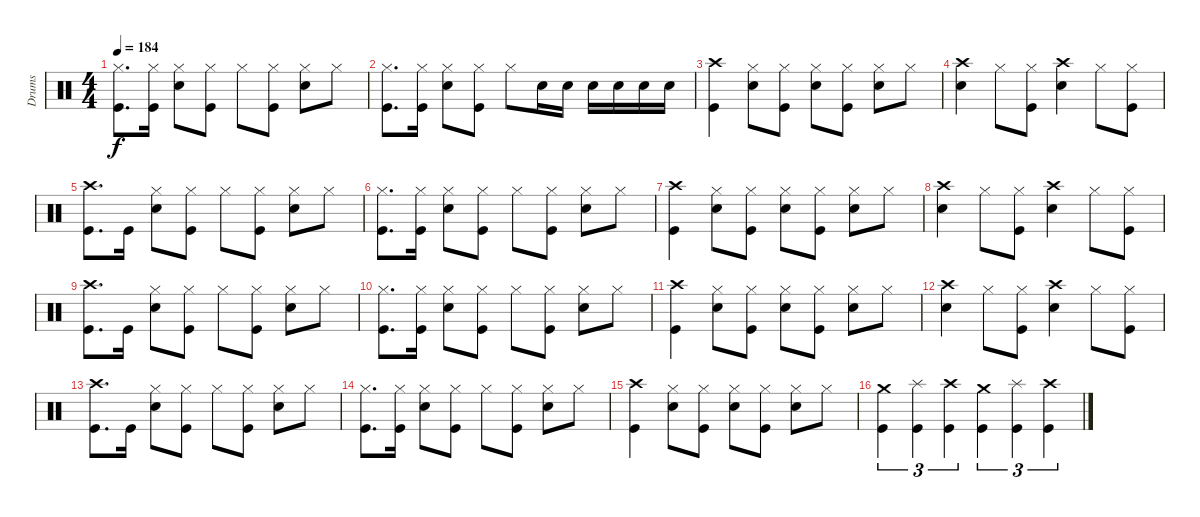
\track ("Drums" "Drums") {instrument percussion}
\staff {score}
\articulation defaults
\ts (4 4)
\tempo 184
\clef neutral
\ks c
("Kick (hit)" "Hi-Hat (closed)").8{d dy f} ("Kick (hit)" "Hi-Hat (closed)").16 ("Hi-Hat (closed)" "Snare (hit) 2").8 ("Kick (hit)" "Hi-Hat (closed)").8 "Hi-Hat (closed)".8 ("Kick (hit)" "Hi-Hat (closed)").8 ("Hi-Hat (closed)" "Snare (hit) 2").8 "Hi-Hat (closed)".8 |
("Kick (hit)" "Hi-Hat (closed)").8{d} ("Kick (hit)" "Hi-Hat (closed)").16 ("Hi-Hat (closed)" "Snare (hit) 2").8 ("Kick (hit)" "Hi-Hat (closed)").8 "Hi-Hat (closed)".8 "Snare (hit) 2".16 "Snare (hit) 2".16 "Snare (hit) 2".16 "Snare (hit) 2".16 "Snare (hit) 2".16 "Snare (hit) 2".16 |
("Crash high (hit)" "Kick (hit)").4 ("Hi-Hat (closed)" "Snare (hit) 2").8 ("Kick (hit)" "Hi-Hat (closed)").8 ("Hi-Hat (closed)" "Snare (hit) 2").8 ("Kick (hit)" "Hi-Hat (closed)").8 ("Hi-Hat (closed)" "Snare (hit) 2").8 "Hi-Hat (closed)".8 |
("Crash high (hit)" "Snare (hit) 2").4 "Hi-Hat (closed)".8 ("Kick (hit)" "Hi-Hat (closed)").8 ("Crash high (hit)" "Snare (hit) 2").4 "Hi-Hat (closed)".8 ("Kick (hit)" "Hi-Hat (closed)").8 |
("Kick (hit)" "Crash high (hit)").8{d} "Kick (hit)".16 ("Hi-Hat (closed)" "Snare (hit) 2").8 ("Kick (hit)" "Hi-Hat (closed)").8 "Hi-Hat (closed)".8 ("Kick (hit)" "Hi-Hat (closed)").8 ("Hi-Hat (closed)" "Snare (hit) 2").8 "Hi-Hat (closed)".8 |
("Kick (hit)" "Hi-Hat (closed)").8{d} ("Kick (hit)" "Hi-Hat (closed)").16 ("Hi-Hat (closed)" "Snare (hit) 2").8 ("Kick (hit)" "Hi-Hat (closed)").8 "Hi-Hat (closed)".8 ("Kick (hit)" "Hi-Hat (closed)").8 ("Hi-Hat (closed)" "Snare (hit) 2").8 "Hi-Hat (closed)".8 |
("Crash high (hit)" "Kick (hit)").4 ("Hi-Hat (closed)" "Snare (hit) 2").8 ("Kick (hit)" "Hi-Hat (closed)").8 ("Hi-Hat (closed)" "Snare (hit) 2").8 ("Kick (hit)" "Hi-Hat (closed)").8 ("Hi-Hat (closed)" "Snare (hit) 2").8 "Hi-Hat (closed)".8 |
("Crash high (hit)" "Snare (hit) 2").4 "Hi-Hat (closed)".8 ("Kick (hit)" "Hi-Hat (closed)").8 ("Crash high (hit)" "Snare (hit) 2").4 "Hi-Hat (closed)".8 ("Kick (hit)" "Hi-Hat (closed)").8 |
("Kick (hit)" "Crash high (hit)").8{d} "Kick (hit)".16 ("Hi-Hat (closed)" "Snare (hit) 2").8 ("Kick (hit)" "Hi-Hat (closed)").8 "Hi-Hat (closed)".8 ("Kick (hit)" "Hi-Hat (closed)").8 ("Hi-Hat (closed)" "Snare (hit) 2").8 "Hi-Hat (closed)".8 |
("Kick (hit)" "Hi-Hat (closed)").8{d} ("Kick (hit)" "Hi-Hat (closed)").16 ("Hi-Hat (closed)" "Snare (hit) 2").8 ("Kick (hit)" "Hi-Hat (closed)").8 "Hi-Hat (closed)".8 ("Kick (hit)" "Hi-Hat (closed)").8 ("Hi-Hat (closed)" "Snare (hit) 2").8 "Hi-Hat (closed)".8 |
("Crash high (hit)" "Kick (hit)").4 ("Hi-Hat (closed)" "Snare (hit) 2").8 ("Kick (hit)" "Hi-Hat (closed)").8 ("Hi-Hat (closed)" "Snare (hit) 2").8 ("Kick (hit)" "Hi-Hat (closed)").8 ("Hi-Hat (closed)" "Snare (hit) 2").8 "Hi-Hat (closed)".8 |
("Crash high (hit)" "Snare (hit) 2").4 "Hi-Hat (closed)".8 ("Kick (hit)" "Hi-Hat (closed)").8 ("Crash high (hit)" "Snare (hit) 2").4 "Hi-Hat (closed)".8 ("Kick (hit)" "Hi-Hat (closed)").8 |
("Kick (hit)" "Crash high (hit)").8{d} "Kick (hit)".16 ("Hi-Hat (closed)" "Snare (hit) 2").8 ("Kick (hit)" "Hi-Hat (closed)").8 "Hi-Hat (closed)".8 ("Kick (hit)" "Hi-Hat (closed)").8 ("Hi-Hat (closed)" "Snare (hit) 2").8 "Hi-Hat (closed)".8 |
("Kick (hit)" "Hi-Hat (closed)").8{d} ("Kick (hit)" "Hi-Hat (closed)").16 ("Hi-Hat (closed)" "Snare (hit) 2").8 ("Kick (hit)" "Hi-Hat (closed)").8 "Hi-Hat (closed)".8 ("Kick (hit)" "Hi-Hat (closed)").8 ("Hi-Hat (closed)" "Snare (hit) 2").8 "Hi-Hat (closed)".8 |
("Kick (hit)" "Crash high (hit)").4 ("Hi-Hat (closed)" "Snare (hit) 2").8 ("Kick (hit)" "Hi-Hat (closed)").8 ("Hi-Hat (closed)" "Snare (hit) 2").8 ("Kick (hit)" "Hi-Hat (closed)").8 ("Hi-Hat (closed)" "Snare (hit) 2").8 "Hi-Hat (closed)".8 |
("Kick (hit)" "Crash medium (hit)").4{tu (3 2)} ("Kick (hit)" "Splash (hit)").4{tu (3 2)} ("Kick (hit)" "Crash high (hit)").4{tu (3 2)} ("Kick (hit)" "Crash medium (hit)").4{tu (3 2)} ("Kick (hit)" "Splash (hit)").4{tu (3 2)} ("Kick (hit)" "Crash high (hit)").4{tu (3 2)}
